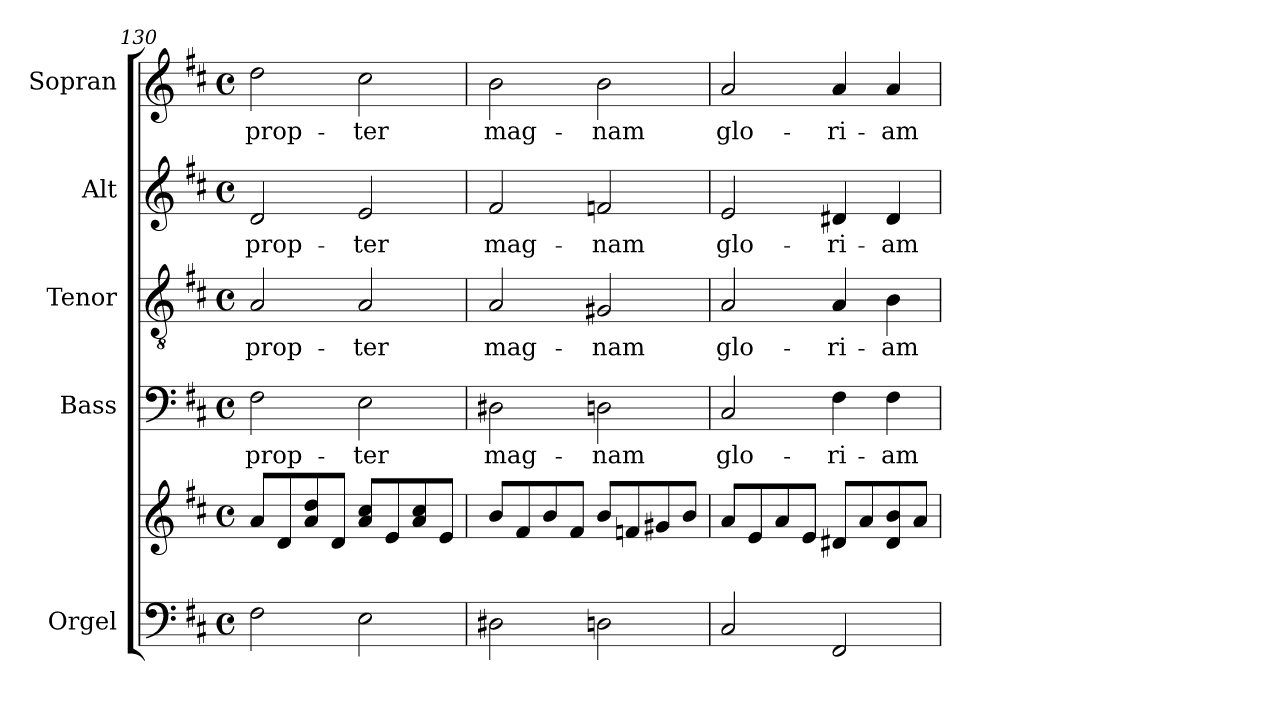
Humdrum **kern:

**kern	**kern	**kern	**text	**kern	**text	**kern	**text	**kern	**text
*part5	*part5	*part4	*part4	*part3	*part3	*part2	*part2	*part1	*part1
*staff6	*staff5	*staff4	*staff4	*staff3	*staff3	*staff2	*staff2	*staff1	*staff1
*I"Orgel	*	*I"Bass	*	*I"Tenor	*	*I"Alt	*	*I"Sopran	*
*I'Org.	*	*I'B	*	*I'T	*	*I'A	*	*I'S	*
!!LO:LB:g=z
*clefF4	*clefG2	*clefF4	*	*clefGv2	*	*clefG2	*	*clefG2	*
*k[f#c#]	*k[f#c#]	*k[f#c#]	*	*k[f#c#]	*	*k[f#c#]	*	*k[f#c#]	*
*D:	*D:	*D:	*	*D:	*	*D:	*	*D:	*
*M4/4	*M4/4	*M4/4	*	*M4/4	*	*M4/4	*	*M4/4	*
*met(c)	*met(c)	*met(c)	*	*met(c)	*	*met(c)	*	*met(c)	*
=130	=130	=130	=130	=130	=130	=130	=130	=130	=130
!	!	!	!LO:LY:b	!	!LO:LY:b	!	!LO:LY:b	!	!LO:LY:b
2F#\	8a/L	2F#\	prop-	2A/	prop-	2d/	prop-	2dd\	prop-
.	8d/	.	.	.	.	.	.	.	.
.	8a/ 8dd/	.	.	.	.	.	.	.	.
.	8d/J	.	.	.	.	.	.	.	.
!	!	!	!LO:LY:b	!	!LO:LY:b	!	!LO:LY:b	!	!LO:LY:b
2E\	8a/ 8cc#/L	2E\	-ter	2A/	-ter	2e/	-ter	2cc#\	-ter
.	8e/	.	.	.	.	.	.	.	.
.	8a/ 8cc#/	.	.	.	.	.	.	.	.
.	8e/J	.	.	.	.	.	.	.	.
=131	=131	=131	=131	=131	=131	=131	=131	=131	=131
!	!	!	!LO:LY:b	!	!LO:LY:b	!	!LO:LY:b	!	!LO:LY:b
2D#X\	8b/L	2D#X\	mag-	2A/	mag-	2f#/	mag-	2b\	mag-
.	8f#/	.	.	.	.	.	.	.	.
.	8b/	.	.	.	.	.	.	.	.
.	8f#/J	.	.	.	.	.	.	.	.
!	!	!	!LO:LY:b	!	!LO:LY:b	!	!LO:LY:b	!	!LO:LY:b
2Dn\	8b/L	2Dn\	-nam	2G#X/	-nam	2fn/	-nam	2b\	-nam
.	8fn/	.	.	.	.	.	.	.	.
.	8g#X/	.	.	.	.	.	.	.	.
.	8b/J	.	.	.	.	.	.	.	.
=132	=132	=132	=132	=132	=132	=132	=132	=132	=132
!	!	!	!LO:LY:b	!	!LO:LY:b	!	!LO:LY:b	!	!LO:LY:b
2C#/	8a/L	2C#/	glo-	2A/	glo-	2e/	glo-	2a/	glo-
.	8e/	.	.	.	.	.	.	.	.
.	8a/	.	.	.	.	.	.	.	.
.	8e/J	.	.	.	.	.	.	.	.
!	!	!	!LO:LY:b	!	!LO:LY:b	!	!LO:LY:b	!	!LO:LY:b
2FF#/	8d#X/L	4F#\	-ri-	4A/	-ri-	4d#X/	-ri-	4a/	-ri-
.	8a/	.	.	.	.	.	.	.	.
!	!	!	!LO:LY:b	!	!LO:LY:b	!	!LO:LY:b	!	!LO:LY:b
.	8d#/ 8b/	4F#\	-am	4B\	-am	4d#/	-am	4a/	-am
.	8a/J	.	.	.	.	.	.	.	.
=	=	=	=	=	=	=	=	=	=
*-	*-	*-	*-	*-	*-	*-	*-	*-	*-
